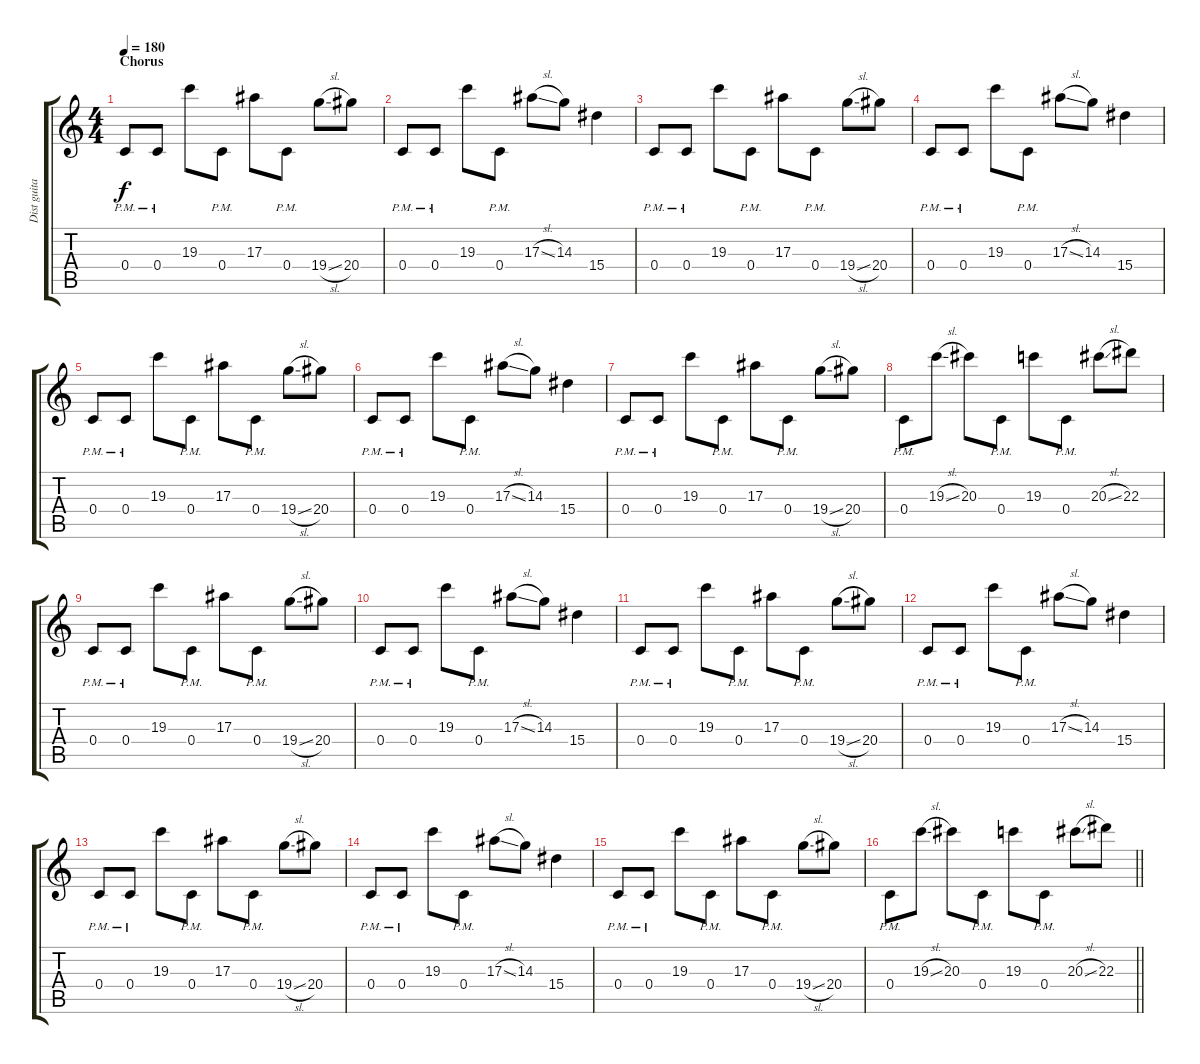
\track ("Dist guitar" "Dist guita") {instrument distortionguitar}
\staff {score tabs}
\tuning (D4 A3 F3 C3 G2 C2) {hide}
\ts (4 4)
\section ("" "Chorus")
\tempo 180
\clef g2
\ks c
0.4{pm}.8{dy f balance 11} 0.4{pm}.8 19.3.8 0.4{pm}.8 17.3.8 0.4{pm}.8 19.4{sl}.8 20.4.8 |
0.4{pm}.8 0.4{pm}.8 19.3.8 0.4{pm}.8 17.3{sl}.8 14.3.8 15.4.4 |
0.4{pm}.8 0.4{pm}.8 19.3.8 0.4{pm}.8 17.3.8 0.4{pm}.8 19.4{sl}.8 20.4.8 |
0.4{pm}.8 0.4{pm}.8 19.3.8 0.4{pm}.8 17.3{sl}.8 14.3.8 15.4.4 |
0.4{pm}.8 0.4{pm}.8 19.3.8 0.4{pm}.8 17.3.8 0.4{pm}.8 19.4{sl}.8 20.4.8 |
0.4{pm}.8 0.4{pm}.8 19.3.8 0.4{pm}.8 17.3{sl}.8 14.3.8 15.4.4 |
0.4{pm}.8 0.4{pm}.8 19.3.8 0.4{pm}.8 17.3.8 0.4{pm}.8 19.4{sl}.8 20.4.8 |
0.4{pm}.8 19.3{sl}.8 20.3.8 0.4{pm}.8 19.3.8 0.4{pm}.8 20.3{sl}.8 22.3.8 |
0.4{pm}.8 0.4{pm}.8 19.3.8 0.4{pm}.8 17.3.8 0.4{pm}.8 19.4{sl}.8 20.4.8 |
0.4{pm}.8 0.4{pm}.8 19.3.8 0.4{pm}.8 17.3{sl}.8 14.3.8 15.4.4 |
0.4{pm}.8 0.4{pm}.8 19.3.8 0.4{pm}.8 17.3.8 0.4{pm}.8 19.4{sl}.8 20.4.8 |
0.4{pm}.8 0.4{pm}.8 19.3.8 0.4{pm}.8 17.3{sl}.8 14.3.8 15.4.4 |
0.4{pm}.8 0.4{pm}.8 19.3.8 0.4{pm}.8 17.3.8 0.4{pm}.8 19.4{sl}.8 20.4.8 |
0.4{pm}.8 0.4{pm}.8 19.3.8 0.4{pm}.8 17.3{sl}.8 14.3.8 15.4.4 |
0.4{pm}.8 0.4{pm}.8 19.3.8 0.4{pm}.8 17.3.8 0.4{pm}.8 19.4{sl}.8 20.4.8 |
\barLineRight lightlight
0.4{pm}.8 19.3{sl}.8 20.3.8 0.4{pm}.8 19.3.8 0.4{pm}.8 20.3{sl}.8 22.3.8
